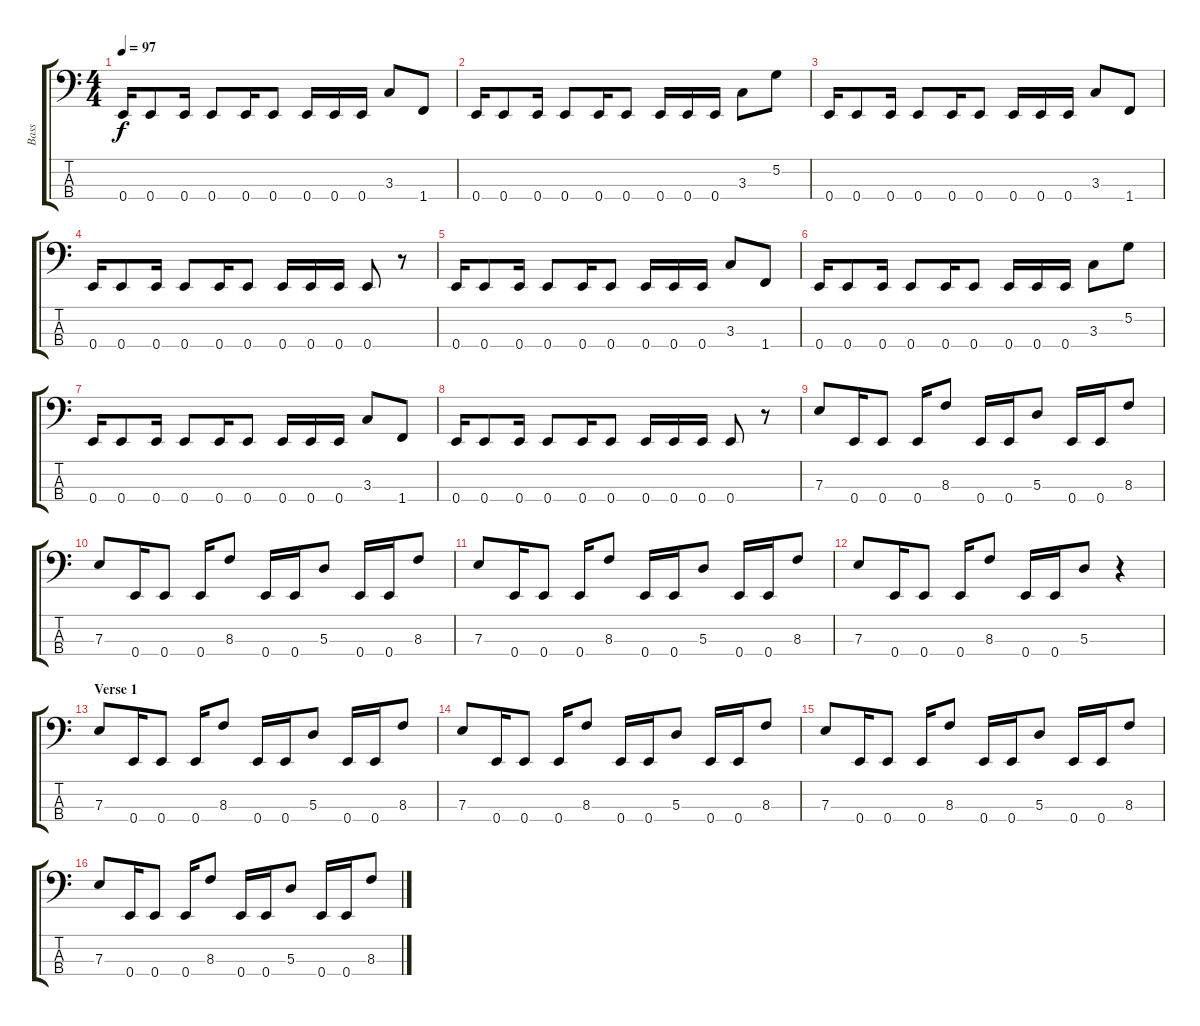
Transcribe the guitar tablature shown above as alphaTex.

\track ("Bass" "Bass") {instrument electricbasspick}
\staff {score tabs}
\tuning (G2 D2 A1 E1) {hide}
\ts (4 4)
\tempo 97
\clef f4
\ks c
0.4.16{dy f} 0.4.8 0.4.16 0.4.8 0.4.16 0.4.8 0.4.16 0.4.16 0.4.16 3.3.8 1.4.8 |
0.4.16 0.4.8 0.4.16 0.4.8 0.4.16 0.4.8 0.4.16 0.4.16 0.4.16 3.3.8 5.2.8 |
0.4.16 0.4.8 0.4.16 0.4.8 0.4.16 0.4.8 0.4.16 0.4.16 0.4.16 3.3.8 1.4.8 |
0.4.16 0.4.8 0.4.16 0.4.8 0.4.16 0.4.8 0.4.16 0.4.16 0.4.16 0.4.8 r.8 |
0.4.16 0.4.8 0.4.16 0.4.8 0.4.16 0.4.8 0.4.16 0.4.16 0.4.16 3.3.8 1.4.8 |
0.4.16 0.4.8 0.4.16 0.4.8 0.4.16 0.4.8 0.4.16 0.4.16 0.4.16 3.3.8 5.2.8 |
0.4.16 0.4.8 0.4.16 0.4.8 0.4.16 0.4.8 0.4.16 0.4.16 0.4.16 3.3.8 1.4.8 |
0.4.16 0.4.8 0.4.16 0.4.8 0.4.16 0.4.8 0.4.16 0.4.16 0.4.16 0.4.8 r.8 |
7.3.8 0.4.16 0.4.8 0.4.16 8.3.8 0.4.16 0.4.16 5.3.8 0.4.16 0.4.16 8.3.8 |
7.3.8 0.4.16 0.4.8 0.4.16 8.3.8 0.4.16 0.4.16 5.3.8 0.4.16 0.4.16 8.3.8 |
7.3.8 0.4.16 0.4.8 0.4.16 8.3.8 0.4.16 0.4.16 5.3.8 0.4.16 0.4.16 8.3.8 |
7.3.8 0.4.16 0.4.8 0.4.16 8.3.8 0.4.16 0.4.16 5.3.8 r.4 |
\section ("" "Verse 1")
7.3.8 0.4.16 0.4.8 0.4.16 8.3.8 0.4.16 0.4.16 5.3.8 0.4.16 0.4.16 8.3.8 |
7.3.8 0.4.16 0.4.8 0.4.16 8.3.8 0.4.16 0.4.16 5.3.8 0.4.16 0.4.16 8.3.8 |
7.3.8 0.4.16 0.4.8 0.4.16 8.3.8 0.4.16 0.4.16 5.3.8 0.4.16 0.4.16 8.3.8 |
7.3.8 0.4.16 0.4.8 0.4.16 8.3.8 0.4.16 0.4.16 5.3.8 0.4.16 0.4.16 8.3.8
